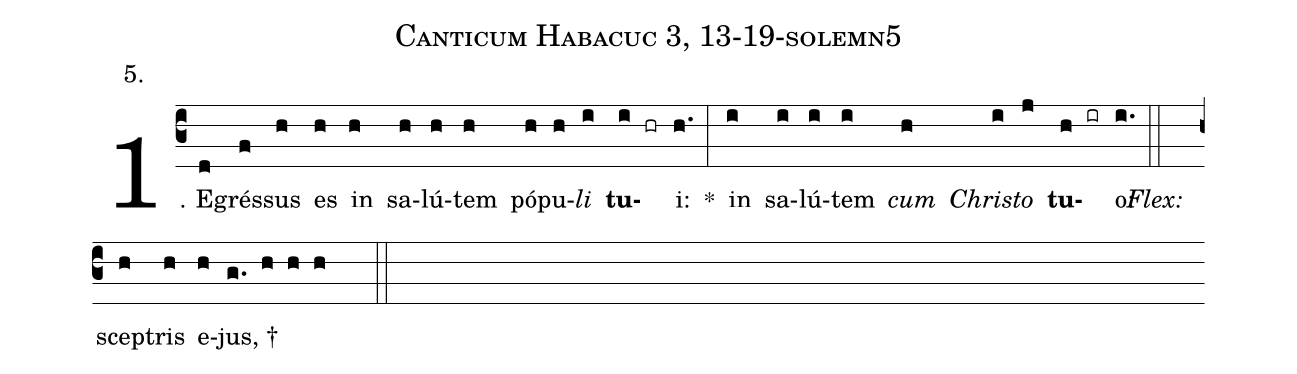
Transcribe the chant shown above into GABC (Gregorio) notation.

name: Canticum Habacuc 3, 13-19-solemn5;
annotation: 5.;
%%
(c3)1. E(d)grés(f)sus(h) es(h) in(h) sa(h)lú(h)tem(h) pó(h)pu(h)<i>li</i>(i) <b>tu</b>(i hr)i:(h.) *(:) in(i) sa(i)lú(i)tem(i) <i>cum</i>(h) <i>Chris</i>(i)<i>to</i>(j) <b>tu</b>(h ir)o:(i.) (::)
<i>Flex:</i>()  scep(h)tris(h) e(h)jus, †(g. h h h  ::)
